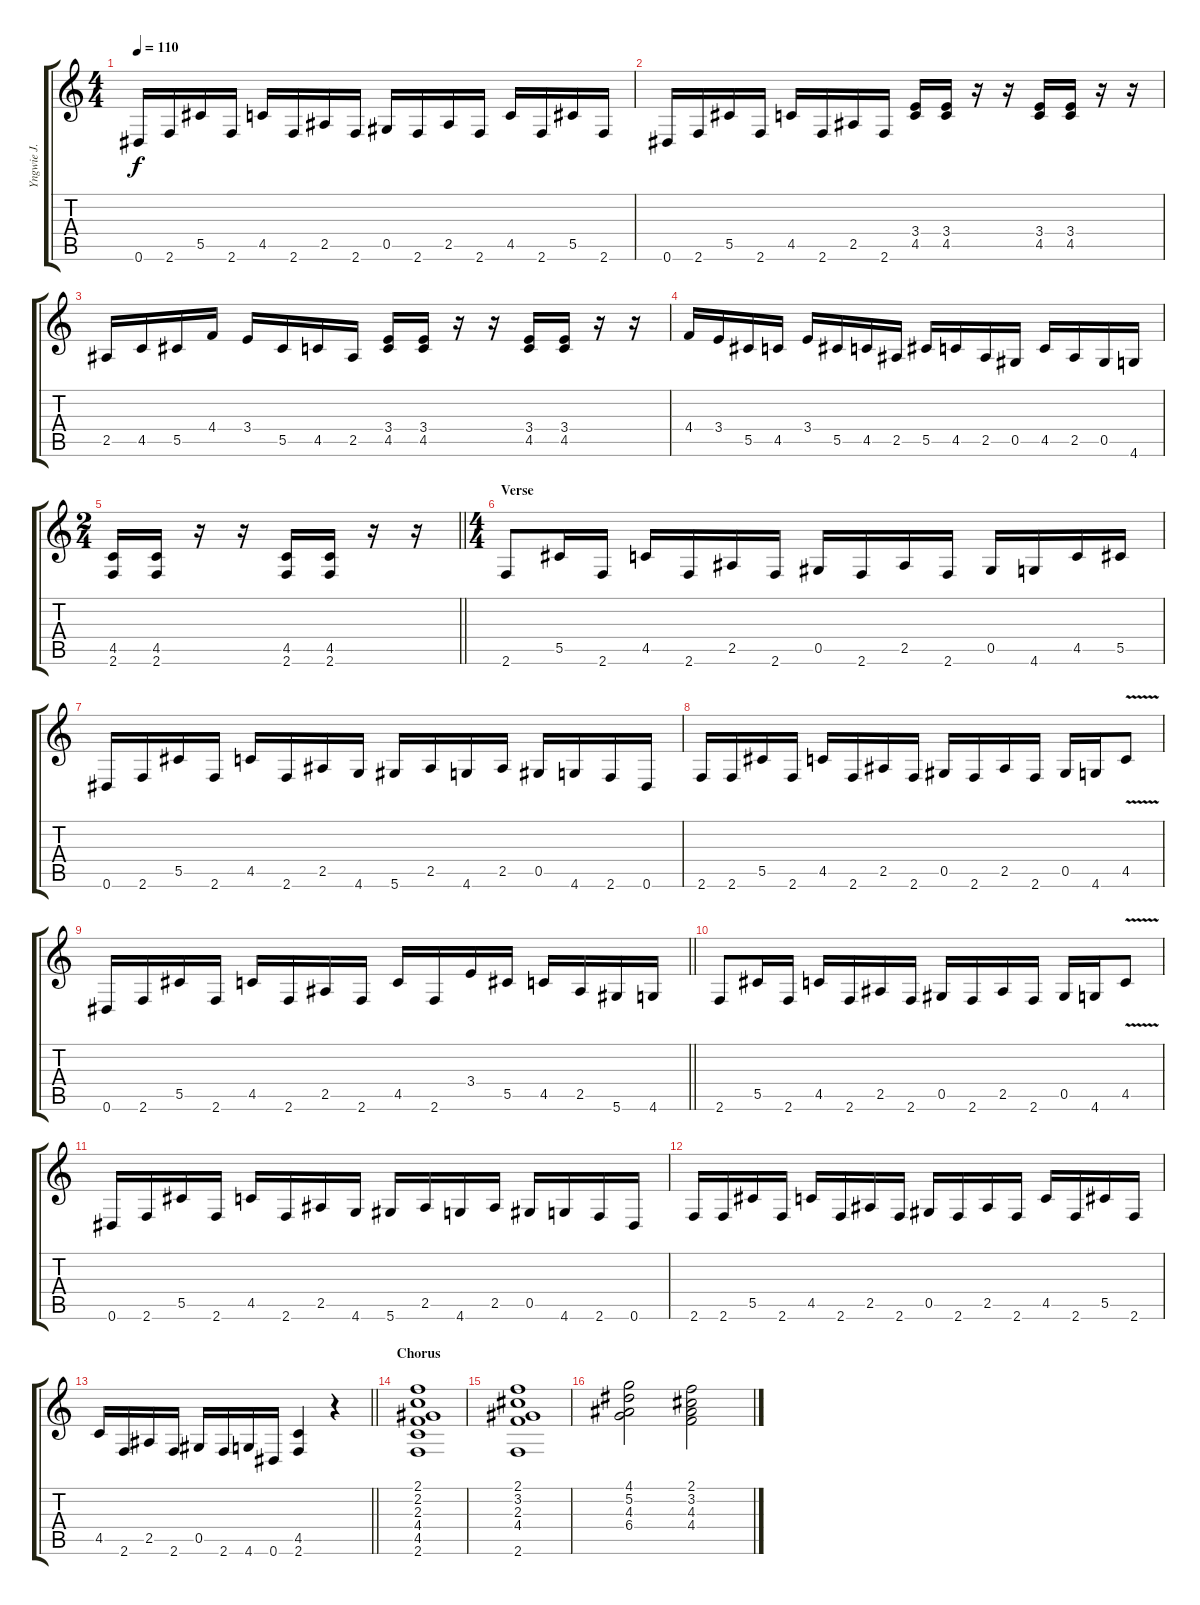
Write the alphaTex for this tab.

\track ("Yngwie J. Malmsteen" "Yngwie J. ") {instrument overdrivenguitar}
\staff {score tabs}
\tuning (Eb4 Bb3 Gb3 Db3 Ab2 Eb2) {hide}
\ts (4 4)
\tempo 110
\clef g2
\ks c
0.6.16{dy f} 2.6.16 5.5.16 2.6.16 4.5.16 2.6.16 2.5.16 2.6.16 0.5.16 2.6.16 2.5.16 2.6.16 4.5.16 2.6.16 5.5.16 2.6.16 |
0.6.16 2.6.16 5.5.16 2.6.16 4.5.16 2.6.16 2.5.16 2.6.16 (3.4 4.5).16 (3.4 4.5).16 r.16 r.16 (3.4 4.5).16 (3.4 4.5).16 r.16 r.16 |
2.5.16 4.5.16 5.5.16 4.4.16 3.4.16 5.5.16 4.5.16 2.5.16 (3.4 4.5).16 (3.4 4.5).16 r.16 r.16 (3.4 4.5).16 (3.4 4.5).16 r.16 r.16 |
4.4.16 3.4.16 5.5.16 4.5.16 3.4.16 5.5.16 4.5.16 2.5.16 5.5.16 4.5.16 2.5.16 0.5.16 4.5.16 2.5.16 0.5.16 4.6.16 |
\ts (2 4)
\barLineRight lightlight
(4.5 2.6).16 (4.5 2.6).16 r.16 r.16 (4.5 2.6).16 (4.5 2.6).16 r.16 r.16 |
\ts (4 4)
\section ("" "Verse")
2.6.8 5.5.16 2.6.16 4.5.16 2.6.16 2.5.16 2.6.16 0.5.16 2.6.16 2.5.16 2.6.16 0.5.16 4.6.16 4.5.16 5.5.16 |
0.6.16 2.6.16 5.5.16 2.6.16 4.5.16 2.6.16 2.5.16 4.6.16 5.6.16 2.5.16 4.6.16 2.5.16 0.5.16 4.6.16 2.6.16 0.6.16 |
2.6.16 2.6.16 5.5.16 2.6.16 4.5.16 2.6.16 2.5.16 2.6.16 0.5.16 2.6.16 2.5.16 2.6.16 0.5.16 4.6.16 4.5{v}.8 |
\barLineRight lightlight
0.6.16 2.6.16 5.5.16 2.6.16 4.5.16 2.6.16 2.5.16 2.6.16 4.5.16 2.6.16 3.4.16 5.5.16 4.5.16 2.5.16 5.6.16 4.6.16 |
2.6.8 5.5.16 2.6.16 4.5.16 2.6.16 2.5.16 2.6.16 0.5.16 2.6.16 2.5.16 2.6.16 0.5.16 4.6.16 4.5{v}.8 |
0.6.16 2.6.16 5.5.16 2.6.16 4.5.16 2.6.16 2.5.16 4.6.16 5.6.16 2.5.16 4.6.16 2.5.16 0.5.16 4.6.16 2.6.16 0.6.16 |
2.6.16 2.6.16 5.5.16 2.6.16 4.5.16 2.6.16 2.5.16 2.6.16 0.5.16 2.6.16 2.5.16 2.6.16 4.5.16 2.6.16 5.5.16 2.6.16 |
\barLineRight lightlight
4.5.16 2.6.16 2.5.16 2.6.16 0.5.16 2.6.16 4.6.16 0.6.16 (4.5 2.6).4 r.4 |
\section ("" "Chorus")
(2.1 2.2 2.3 4.4 4.5 2.6).1 |
(2.1 3.2 2.3 4.4 2.6).1 |
(4.1 5.2 4.3 6.4).2 (2.1 3.2 4.3 4.4).2
